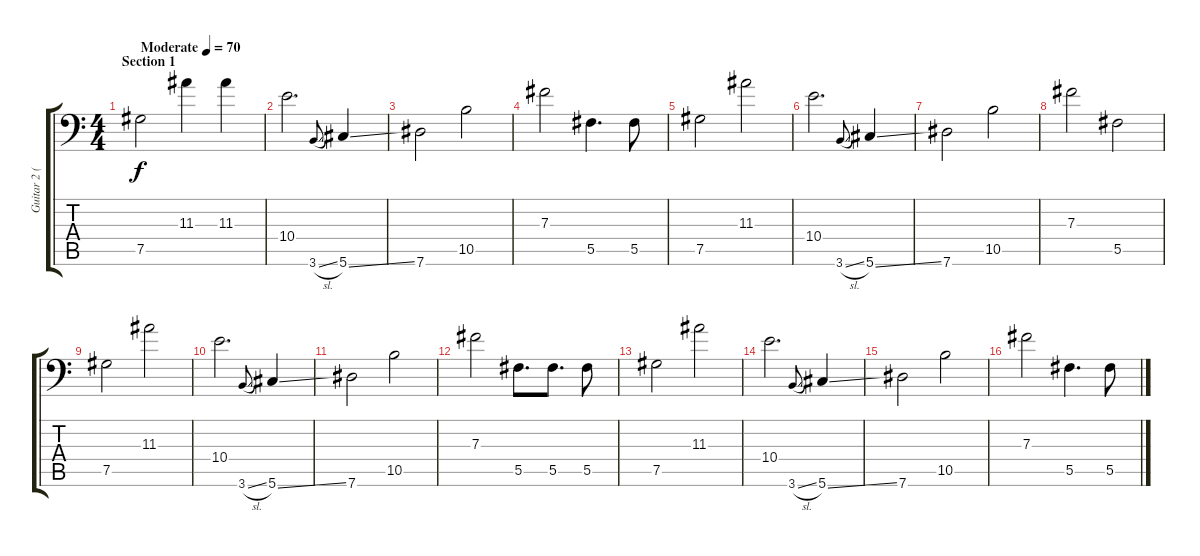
\track ("Guitar 2 (Distortion)" "Guitar 2 (") {instrument distortionguitar}
\staff {score tabs}
\tuning (Ab3 Eb3 B2 Gb2 Db2 Ab1) {hide}
\ts (4 4)
\section ("" "Section 1")
\tempo (70 "Moderate")
\clef f4
\ks c
7.5.2{dy f instrument distortionguitar} 11.3.4 11.3.4 |
10.4.2{d} 3.6{sl}.8{gr onbeat} 5.6{ss}.4 |
7.6.2 10.5.2 |
7.3.2 5.5.4{d} 5.5.8 |
7.5.2 11.3.2 |
10.4.2{d} 3.6{sl}.8{gr onbeat} 5.6{ss}.4 |
7.6.2 10.5.2 |
7.3.2 5.5.2 |
7.5.2 11.3.2 |
10.4.2{d} 3.6{sl}.8{gr onbeat} 5.6{ss}.4 |
7.6.2 10.5.2 |
7.3.2 5.5.8{d} 5.5.8{d} 5.5.8 |
7.5.2 11.3.2 |
10.4.2{d} 3.6{sl}.8{gr onbeat} 5.6{ss}.4 |
7.6.2 10.5.2 |
7.3.2 5.5.4{d} 5.5.8
